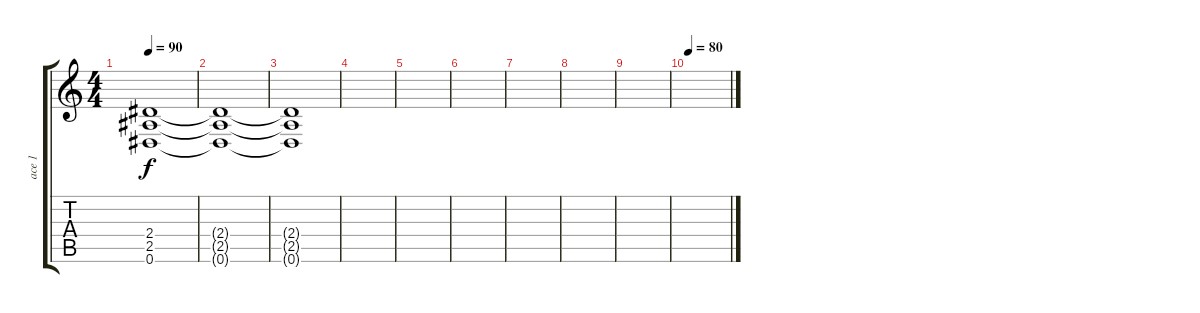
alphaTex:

\track ("ace 1" "ace 1") {instrument distortionguitar}
\staff {score tabs}
\tuning (Eb4 Bb3 Gb3 Db3 Ab2 Eb2) {hide}
\ts (4 4)
\tempo 90
\clef g2
\ks c
(2.4{t} 2.5{t} 0.6{t}).1{dy f} |
(2.4{t} 2.5{t} 0.6{t}).1{volume 6} |
(2.4{t} 2.5{t} 0.6{t}).1{volume 4} |
|
|
|
|
|
|
\tempo 80
